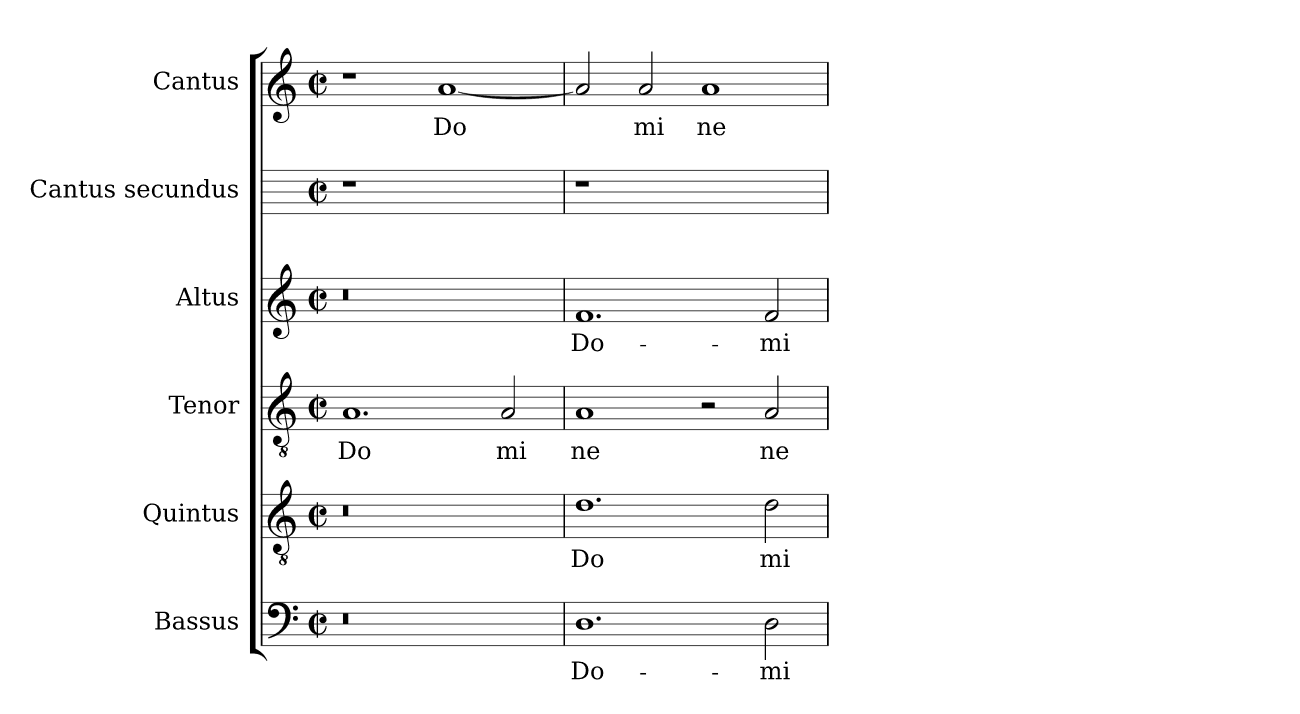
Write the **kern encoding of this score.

**kern	**text	**kern	**text	**kern	**text	**kern	**text	**kern	**kern	**text
*part6	*part6	*part5	*part5	*part4	*part4	*part3	*part3	*part2	*part1	*part1
*staff6	*staff6	*staff5	*staff5	*staff4	*staff4	*staff3	*staff3	*staff2	*staff1	*staff1
*I"Bassus	*	*I"Quintus	*	*I"Tenor	*	*I"Altus	*	*I"Cantus  secundus	*I"Cantus	*
*I'B	*	*I'Q	*	*I'T	*	*I'A	*	*	*I'C	*
!!LO:PB:g=z
*stria5	*	*stria5	*	*stria5	*	*stria5	*	*stria5	*stria5	*
*clefF4	*	*clefGv2	*	*clefGv2	*	*clefG2	*	*	*clefG2	*
*k[]	*	*k[]	*	*k[]	*	*k[]	*	*k[]	*k[]	*
*C:	*	*C:	*	*C:	*	*C:	*	*C:	*C:	*
*M2/2	*	*M2/2	*	*M2/2	*	*M2/2	*	*M2/2	*M2/2	*
*met(c|)	*	*met(c|)	*	*met(c|)	*	*met(c|)	*	*met(c|)	*met(c|)	*
=1	=1	=1	=1	=1	=1	=1	=1	=1	=1	=1
!	!	!	!	!	!LO:LY:b:cj	!	!	!	!	!
0r	.	0r	.	1.A	Do	0r	.	1r	1r	.
!	!	!	!	!	!	!	!	!	!	!LO:LY:b:cj
.	.	.	.	.	.	.	.	1ryy	[<1a	Do
!	!	!	!	!	!LO:LY:b:cj	!	!	!	!	!
.	.	.	.	2A/	mi	.	.	.	.	.
=2	=2	=2	=2	=2	=2	=2	=2	=2	=2	=2
!	!LO:LY:b:cj	!	!LO:LY:b:cj	!	!LO:LY:b:cj	!	!LO:LY:b:cj	!	!	!LO:LY:b:cj
1.D	Do-	1.d	Do	1A	ne	1.f	Do-	1r	2a/]	.
!	!	!	!	!	!	!	!	!	!	!LO:LY:b:cj
.	.	.	.	.	.	.	.	.	2a/	mi
!	!	!	!	!	!	!	!	!	!	!LO:LY:b:cj
.	.	.	.	2r	.	.	.	1ryy	1a	ne
!	!LO:LY:b:cj	!	!LO:LY:b:cj	!	!LO:LY:b:cj	!	!LO:LY:b:cj	!	!	!
2D\	-mi-	2d\	mi	2A/	ne	2f/	-mi-	.	.	.
=	=	=	=	=	=	=	=	=	=	=
*-	*-	*-	*-	*-	*-	*-	*-	*-	*-	*-
